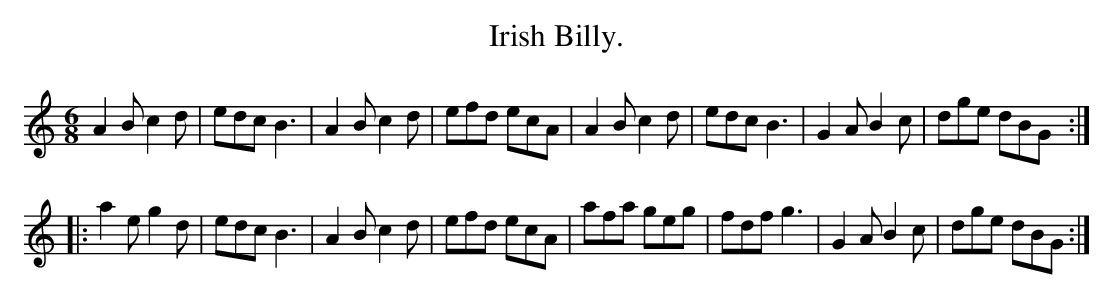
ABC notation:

X:1
T:Irish Billy.
M:6/8
L:1/8
K:GMix
A2B c2d|edc B3|A2B c2d|efd ecA |\
A2B c2d|edc B3|G2A B2c|dge dBG:|
|:a2e g2d|edc B3|A2B c2d|efd ecA |\
afa geg|fdf g3|G2A B2c|dge dBG:|
